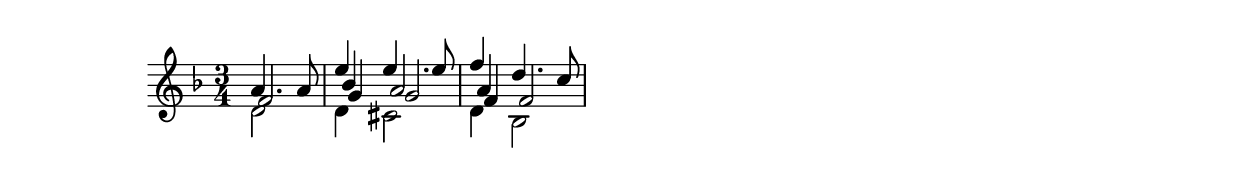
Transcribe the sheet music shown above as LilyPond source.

%% Do not edit this file; it is auto-generated from LSR http://lsr.dsi.unimi.it
%% This file is in the public domain.
\version "2.11.57"

\header {
  lsrtags = "simultaneous-notes"

 doctitlees = "Voces adicionales para evitar colisiones"
 texidoces = "
En ciertos casos de polifonía compleja, se necesitan voces adicionales
para evitar colisiones entre las notas.  Las voces adicionales se
añaden definiendo una variable que utiliza la función de Scheme
context-spec-music.

"

  texidoc = "
In some instances of complex polyphonic music, additional voices are
necessary to prevent collisions between notes.  If more than four
parallel voices are needed, additional voices can be added by defining
a variable using the Scheme function @code{context-spec-music}.

"
  doctitle = "Additional voices to avoid collisions"
} % begin verbatim
voiceFive = #(context-spec-music (make-voice-props-set 4) 'Voice)
\relative c'' {
  \time 3/4 \key d \minor \partial 2
  <<
    { \voiceOne
      a4. a8
      e'4 e4. e8
      f4 d4. c8
    } \\ {
      \voiceThree
      f,2
      bes4 a2
      a4 s2
    } \\ {
      \voiceFive
      s2
      g4 g2
      f4 f2
    } \\ {
      \voiceTwo
      d2
      d4 cis2
      d4 bes2
    }
  >>
}
